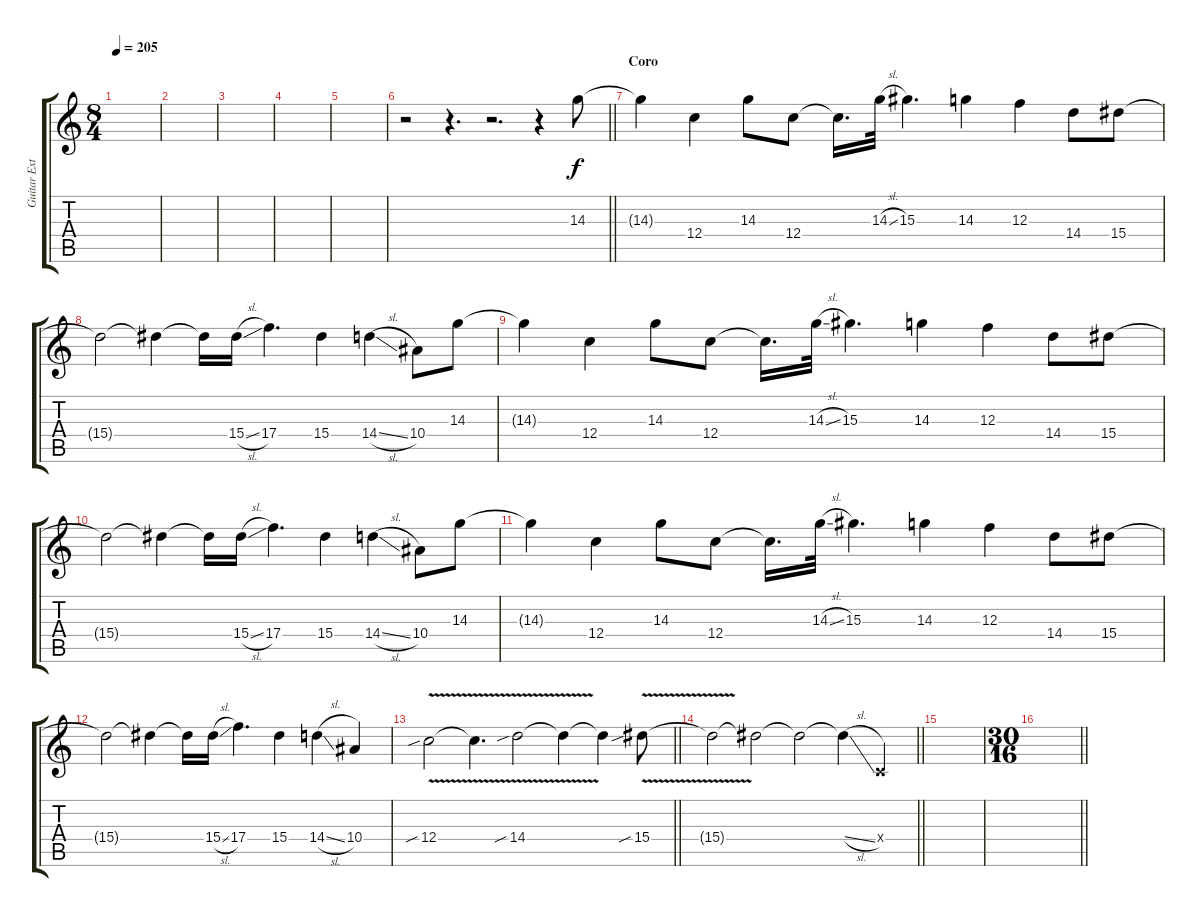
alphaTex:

\track ("Guitar Extra" "Guitar Ext") {instrument distortionguitar}
\staff {score tabs}
\tuning (D4 A3 F3 C3 G2 C2) {hide}
\ts (8 4)
\tempo 205
\clef g2
\ks c
|
|
|
|
|
\barLineRight lightlight
r.2 r.4{d} r.2{d} r.4 14.3.8 |
\section ("" "Coro")
14.3{t}.4 12.4.4 14.3.8 12.4.8 12.4{t}.16{d} 14.3{sl}.32 15.3.4{d} 14.3.4 12.3.4 14.4.8 15.4.8 |
15.4{t}.2 15.4{t}.4 15.4{t}.16 15.4{sl}.16 17.4.4{d} 15.4.4 14.4{sl}.4 10.4.8 14.3.8 |
14.3{t}.4 12.4.4 14.3.8 12.4.8 12.4{t}.16{d} 14.3{sl}.32 15.3.4{d} 14.3.4 12.3.4 14.4.8 15.4.8 |
15.4{t}.2 15.4{t}.4 15.4{t}.16 15.4{sl}.16 17.4.4{d} 15.4.4 14.4{sl}.4 10.4.8 14.3.8 |
14.3{t}.4 12.4.4 14.3.8 12.4.8 12.4{t}.16{d} 14.3{sl}.32 15.3.4{d} 14.3.4 12.3.4 14.4.8 15.4.8 |
15.4{t}.2 15.4{t}.4 15.4{t}.16 15.4{sl}.16 17.4.4{d} 15.4.4 14.4{sl}.4 10.4.4 |
\barLineRight lightlight
12.4{v sib}.2 12.4{t}.4{d} 14.4{v sib}.2 14.4{t}.4 14.4{t}.4 15.4{v sib}.8 |
\barLineRight lightlight
15.4{t}.2 15.4{t}.2 15.4{t}.2 15.4{sl t}.4 0.4{x}.4 |
|
\ts (30 16)
\barLineRight lightlight
